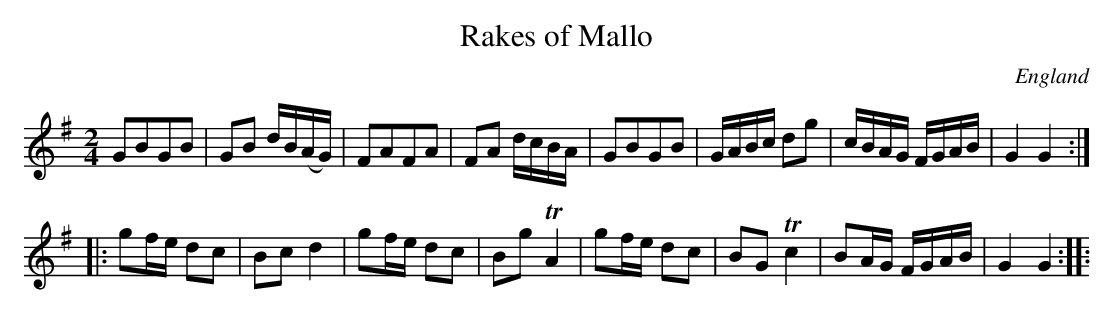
X:1
T:Rakes of Mallo
L:1/8
M:2/4
O:England
K:G major
GBGB | GB d/B/(A/G/) | FAFA | FA d/c/B/A/ |\
GBGB | G/A/B/c/ dg | c/B/A/G/ F/G/A/B/ | G2 G2 ::
gf/e/ dc | Bc  d2 | gf/e/ dc | Bg TA2 | \
gf/e/ dc | BG Tc2 | BA/G/ F/G/A/B/ | G2 G2 ::
